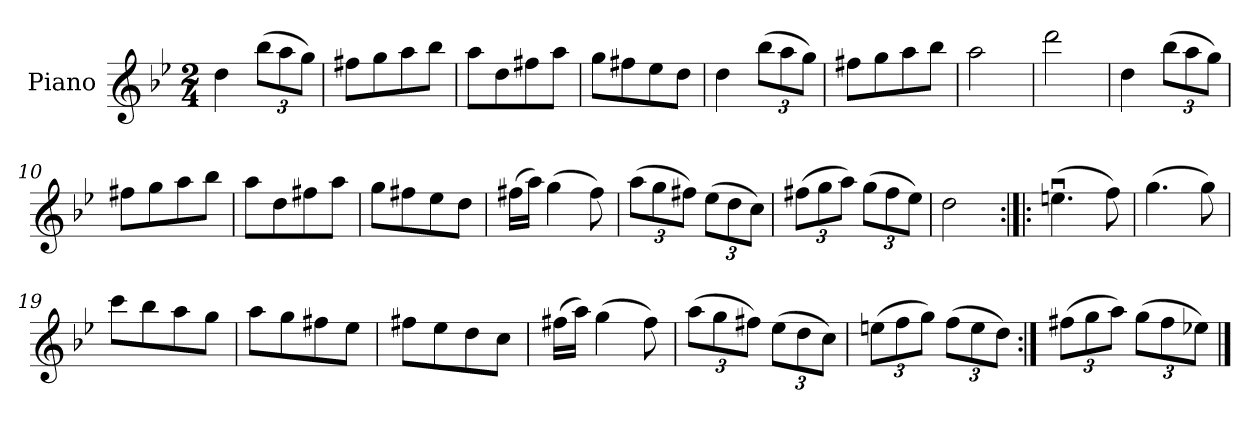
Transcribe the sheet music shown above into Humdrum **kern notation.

**kern
*part1
*staff1
*I"Piano
*I'Pno.
*clefG2
*k[b-e-]
*g:
*M2/4
=1
4dd\
*Xbrackettup
(>12bb-\L
12aa\
12gg\J)
=2
8ff#X\L
8gg\
8aa\
8bb-\J
=3
8aa\L
8dd\
8ff#X\
8aa\J
=4
8gg\L
8ff#X\
8ee-\
8dd\J
=5
4dd\
(>12bb-\L
12aa\
12gg\J)
!!LO:LB:g=z
=6
8ff#X\L
8gg\
8aa\
8bb-\J
=7
2aa\
=8
2ddd\
=9
4dd\
(>12bb-\L
12aa\
12gg\J)
=10
8ff#X\L
8gg\
8aa\
8bb-\J
=11
8aa\L
8dd\
8ff#X\
8aa\J
!!LO:LB:g=z
=12
8gg\L
8ff#X\
8ee-\
8dd\J
=13
(>16ff#X\LL
16aa\JJ)
(>4gg\
8ff#\)
=14
(>12aa\L
12gg\
12ff#X\J)
(>12ee-\L
12dd\
12cc\J)
=15
(>12ff#X\L
12gg\
12aa\J)
(>12gg\L
12ff#\
12ee-\J)
=16
2dd\
!!LO:LB:g=z
=17:|!|:
(>4.eenu\
8ff\)
=18
(>4.gg\
8gg\)
=19
8ccc\L
8bb-\
8aa\
8gg\J
=20
8aa\L
8gg\
8ff#X\
8ee-\J
=21
8ff#X\L
8ee-\
8dd\
8cc\J
=22
(>16ff#X\LL
16aa\JJ)
(>4gg\
8ff#\)
!!LO:LB:g=z
=23
(>12aa\L
12gg\
12ff#X\J)
(>12ee-\L
12dd\
12cc\J)
=24
(>12een\L
12ff\
12gg\J)
(>12ff\L
12ee\
12dd\J)
=25:|!
(>12ff#X\L
12gg\
12aa\J)
(>12gg\L
12ff#\
12ee-X\J)
==
*-
